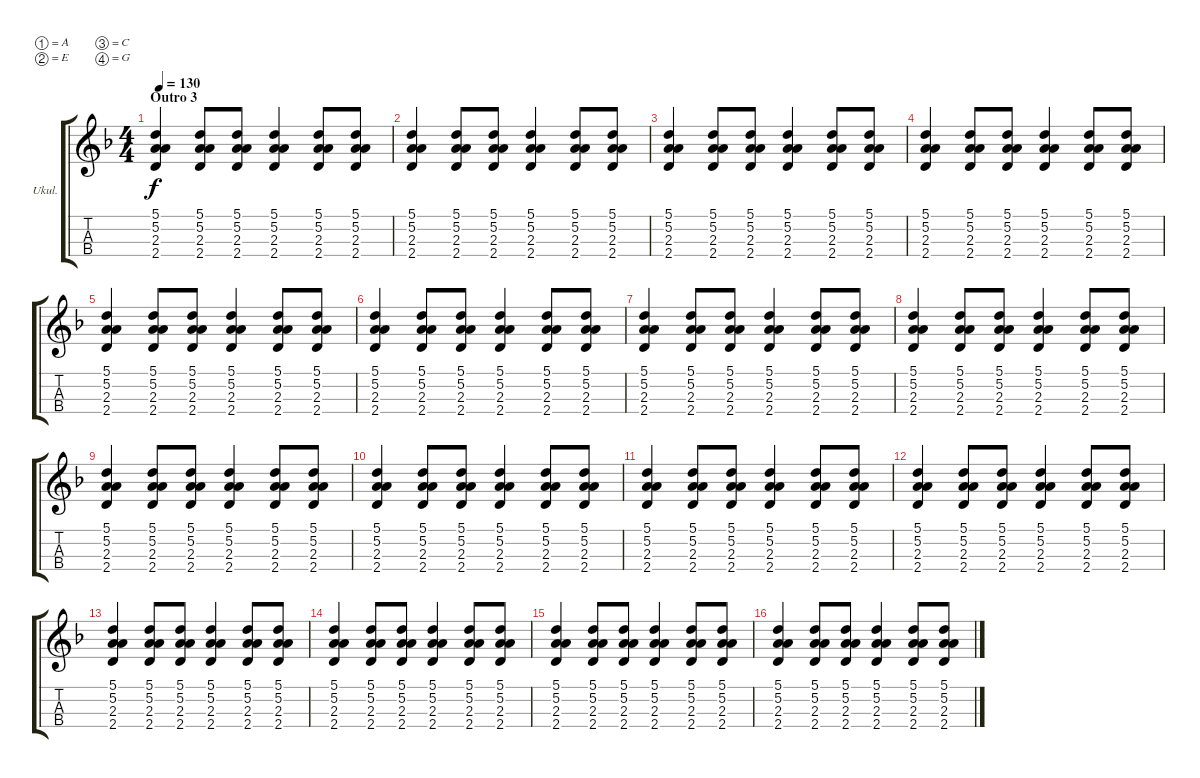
\defaultSystemsLayout 4
\bracketExtendMode groupsimilarinstruments
\firstSystemTrackNameOrientation horizontal
\otherSystemsTrackNameOrientation horizontal
\track ("Ukulele" "Ukul.") {instrument shamisen}
\staff {score tabs}
\tuning (A4 E4 C4 G4)
\ts (4 4)
\section ("" "Outro 3")
\tempo 130
\clef g2
\ks dminor
(2.4 2.3 5.2 5.1).4{dy f} (5.1 5.2 2.3 2.4).8 (5.1 5.2 2.3 2.4).8 (2.4 2.3 5.2 5.1).4 (5.1 5.2 2.3 2.4).8 (5.1 5.2 2.3 2.4).8 |
(2.4 2.3 5.2 5.1).4 (5.1 5.2 2.3 2.4).8 (5.1 5.2 2.3 2.4).8 (2.4 2.3 5.2 5.1).4 (5.1 5.2 2.3 2.4).8 (5.1 5.2 2.3 2.4).8 |
(2.4 2.3 5.2 5.1).4 (5.1 5.2 2.3 2.4).8 (5.1 5.2 2.3 2.4).8 (2.4 2.3 5.2 5.1).4 (5.1 5.2 2.3 2.4).8 (5.1 5.2 2.3 2.4).8 |
(2.4 2.3 5.2 5.1).4 (5.1 5.2 2.3 2.4).8 (5.1 5.2 2.3 2.4).8 (2.4 2.3 5.2 5.1).4 (5.1 5.2 2.3 2.4).8 (5.1 5.2 2.3 2.4).8 |
(2.4 2.3 5.2 5.1).4 (5.1 5.2 2.3 2.4).8 (5.1 5.2 2.3 2.4).8 (2.4 2.3 5.2 5.1).4 (5.1 5.2 2.3 2.4).8 (5.1 5.2 2.3 2.4).8 |
(2.4 2.3 5.2 5.1).4 (5.1 5.2 2.3 2.4).8 (5.1 5.2 2.3 2.4).8 (2.4 2.3 5.2 5.1).4 (5.1 5.2 2.3 2.4).8 (5.1 5.2 2.3 2.4).8 |
(2.4 2.3 5.2 5.1).4 (5.1 5.2 2.3 2.4).8 (5.1 5.2 2.3 2.4).8 (2.4 2.3 5.2 5.1).4 (5.1 5.2 2.3 2.4).8 (5.1 5.2 2.3 2.4).8 |
(2.4 2.3 5.2 5.1).4 (5.1 5.2 2.3 2.4).8 (5.1 5.2 2.3 2.4).8 (2.4 2.3 5.2 5.1).4 (5.1 5.2 2.3 2.4).8 (5.1 5.2 2.3 2.4).8 |
(2.4 2.3 5.2 5.1).4 (5.1 5.2 2.3 2.4).8 (5.1 5.2 2.3 2.4).8 (2.4 2.3 5.2 5.1).4 (5.1 5.2 2.3 2.4).8 (5.1 5.2 2.3 2.4).8 |
(2.4 2.3 5.2 5.1).4 (5.1 5.2 2.3 2.4).8 (5.1 5.2 2.3 2.4).8 (2.4 2.3 5.2 5.1).4 (5.1 5.2 2.3 2.4).8 (5.1 5.2 2.3 2.4).8 |
(2.4 2.3 5.2 5.1).4 (5.1 5.2 2.3 2.4).8 (5.1 5.2 2.3 2.4).8 (2.4 2.3 5.2 5.1).4 (5.1 5.2 2.3 2.4).8 (5.1 5.2 2.3 2.4).8 |
(2.4 2.3 5.2 5.1).4 (5.1 5.2 2.3 2.4).8 (5.1 5.2 2.3 2.4).8 (2.4 2.3 5.2 5.1).4 (5.1 5.2 2.3 2.4).8 (5.1 5.2 2.3 2.4).8 |
(2.4 2.3 5.2 5.1).4 (5.1 5.2 2.3 2.4).8 (5.1 5.2 2.3 2.4).8 (2.4 2.3 5.2 5.1).4 (5.1 5.2 2.3 2.4).8 (5.1 5.2 2.3 2.4).8 |
(2.4 2.3 5.2 5.1).4 (5.1 5.2 2.3 2.4).8 (5.1 5.2 2.3 2.4).8 (2.4 2.3 5.2 5.1).4 (5.1 5.2 2.3 2.4).8 (5.1 5.2 2.3 2.4).8 |
(2.4 2.3 5.2 5.1).4 (5.1 5.2 2.3 2.4).8 (5.1 5.2 2.3 2.4).8 (2.4 2.3 5.2 5.1).4 (5.1 5.2 2.3 2.4).8 (5.1 5.2 2.3 2.4).8 |
(2.4 2.3 5.2 5.1).4 (5.1 5.2 2.3 2.4).8 (5.1 5.2 2.3 2.4).8 (2.4 2.3 5.2 5.1).4 (5.1 5.2 2.3 2.4).8 (5.1 5.2 2.3 2.4).8
